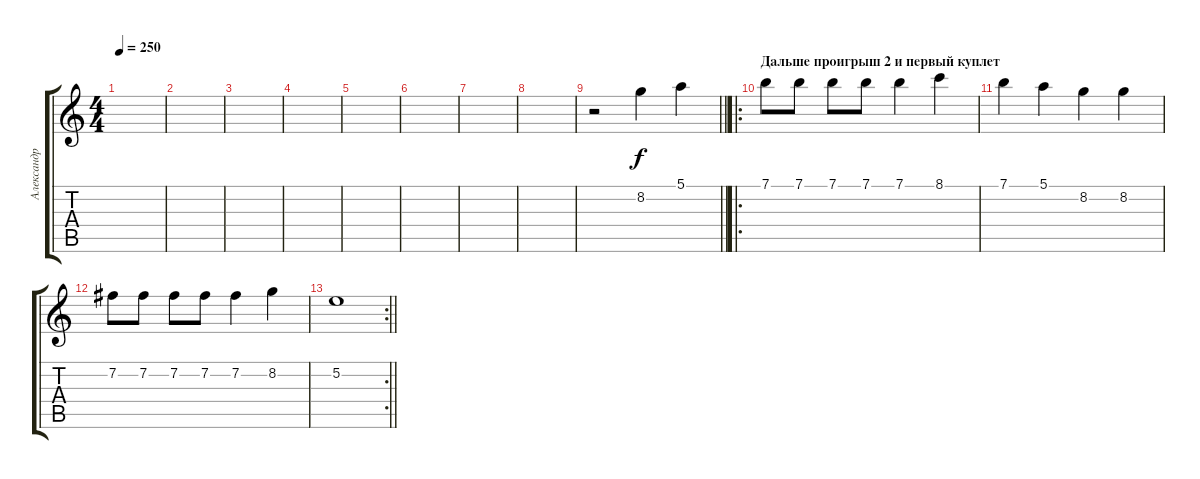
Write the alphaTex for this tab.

\track ("Александр Чеснаков" "Александр ") {instrument overdrivenguitar}
\staff {score tabs}
\tuning (E4 B3 G3 D3 A2 E2) {hide}
\ts (4 4)
\tempo 250
\clef g2
\ks c
|
|
|
|
|
|
|
|
\barLineRight lightlight
r.2 8.2.4 5.1.4 |
\ro
\section ("" "Дальше проигрыш 2 и первый куплет")
7.1.8 7.1.8 7.1.8 7.1.8 7.1.4 8.1.4 |
7.1.4 5.1.4 8.2.4 8.2.4 |
7.2.8 7.2.8 7.2.8 7.2.8 7.2.4 8.2.4 |
\rc 2
\barLineRight lightlight
5.2.1
